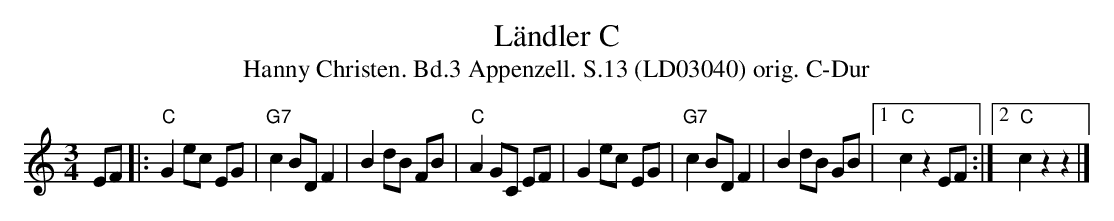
X:1
T:Ländler C
T:Hanny Christen. Bd.3 Appenzell. S.13 (LD03040) orig. C-Dur
M:3/4
L:1/8
K:C
EF |: "C"G2 ec EG | "G7"c2 BD F2 | B2 dB FB |  "C"A2 GC EF | \
         G2 ec EG | "G7"c2 BD F2 | B2 dB GB |1 "C"c2 z2 EF :|2 "C"c2 z2 z2 |]
